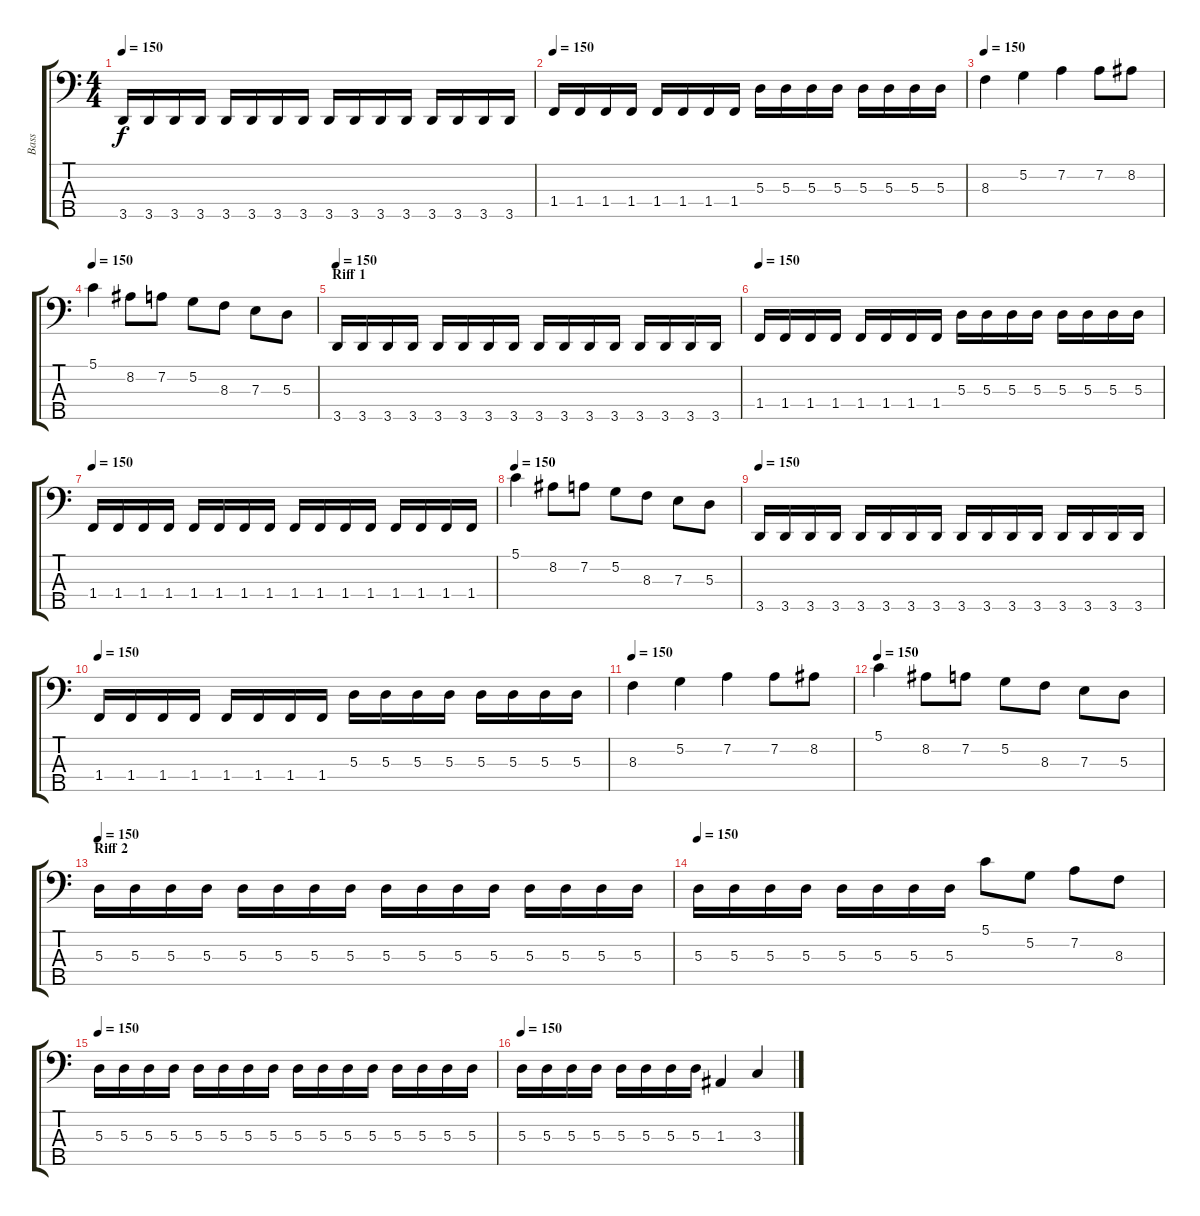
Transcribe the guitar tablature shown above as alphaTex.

\track ("Bass" "Bass") {instrument electricbasspick}
\staff {score tabs}
\tuning (G2 D2 A1 E1 B0) {hide}
\ts (4 4)
\tempo 150
\clef f4
\ks c
3.5.16{dy f} 3.5.16 3.5.16 3.5.16 3.5.16 3.5.16 3.5.16 3.5.16 3.5.16 3.5.16 3.5.16 3.5.16 3.5.16 3.5.16 3.5.16 3.5.16 |
\tempo 150
1.4.16 1.4.16 1.4.16 1.4.16 1.4.16 1.4.16 1.4.16 1.4.16 5.3.16 5.3.16 5.3.16 5.3.16 5.3.16 5.3.16 5.3.16 5.3.16 |
\tempo 150
8.3.4 5.2.4 7.2.4 7.2.8 8.2.8 |
\tempo 150
5.1.4 8.2.8 7.2.8 5.2.8 8.3.8 7.3.8 5.3.8 |
\section ("" "Riff 1")
\tempo 150
3.5.16 3.5.16 3.5.16 3.5.16 3.5.16 3.5.16 3.5.16 3.5.16 3.5.16 3.5.16 3.5.16 3.5.16 3.5.16 3.5.16 3.5.16 3.5.16 |
\tempo 150
1.4.16 1.4.16 1.4.16 1.4.16 1.4.16 1.4.16 1.4.16 1.4.16 5.3.16 5.3.16 5.3.16 5.3.16 5.3.16 5.3.16 5.3.16 5.3.16 |
\tempo 150
1.4.16 1.4.16 1.4.16 1.4.16 1.4.16 1.4.16 1.4.16 1.4.16 1.4.16 1.4.16 1.4.16 1.4.16 1.4.16 1.4.16 1.4.16 1.4.16 |
\tempo 150
5.1.4 8.2.8 7.2.8 5.2.8 8.3.8 7.3.8 5.3.8 |
\tempo 150
3.5.16 3.5.16 3.5.16 3.5.16 3.5.16 3.5.16 3.5.16 3.5.16 3.5.16 3.5.16 3.5.16 3.5.16 3.5.16 3.5.16 3.5.16 3.5.16 |
\tempo 150
1.4.16 1.4.16 1.4.16 1.4.16 1.4.16 1.4.16 1.4.16 1.4.16 5.3.16 5.3.16 5.3.16 5.3.16 5.3.16 5.3.16 5.3.16 5.3.16 |
\tempo 150
8.3.4 5.2.4 7.2.4 7.2.8 8.2.8 |
\tempo 150
5.1.4 8.2.8 7.2.8 5.2.8 8.3.8 7.3.8 5.3.8 |
\section ("" "Riff 2")
\tempo 150
5.3.16 5.3.16 5.3.16 5.3.16 5.3.16 5.3.16 5.3.16 5.3.16 5.3.16 5.3.16 5.3.16 5.3.16 5.3.16 5.3.16 5.3.16 5.3.16 |
\tempo 150
5.3.16 5.3.16 5.3.16 5.3.16 5.3.16 5.3.16 5.3.16 5.3.16 5.1.8 5.2.8 7.2.8 8.3.8 |
\tempo 150
5.3.16 5.3.16 5.3.16 5.3.16 5.3.16 5.3.16 5.3.16 5.3.16 5.3.16 5.3.16 5.3.16 5.3.16 5.3.16 5.3.16 5.3.16 5.3.16 |
\tempo 150
5.3.16 5.3.16 5.3.16 5.3.16 5.3.16 5.3.16 5.3.16 5.3.16 1.3.4 3.3.4
